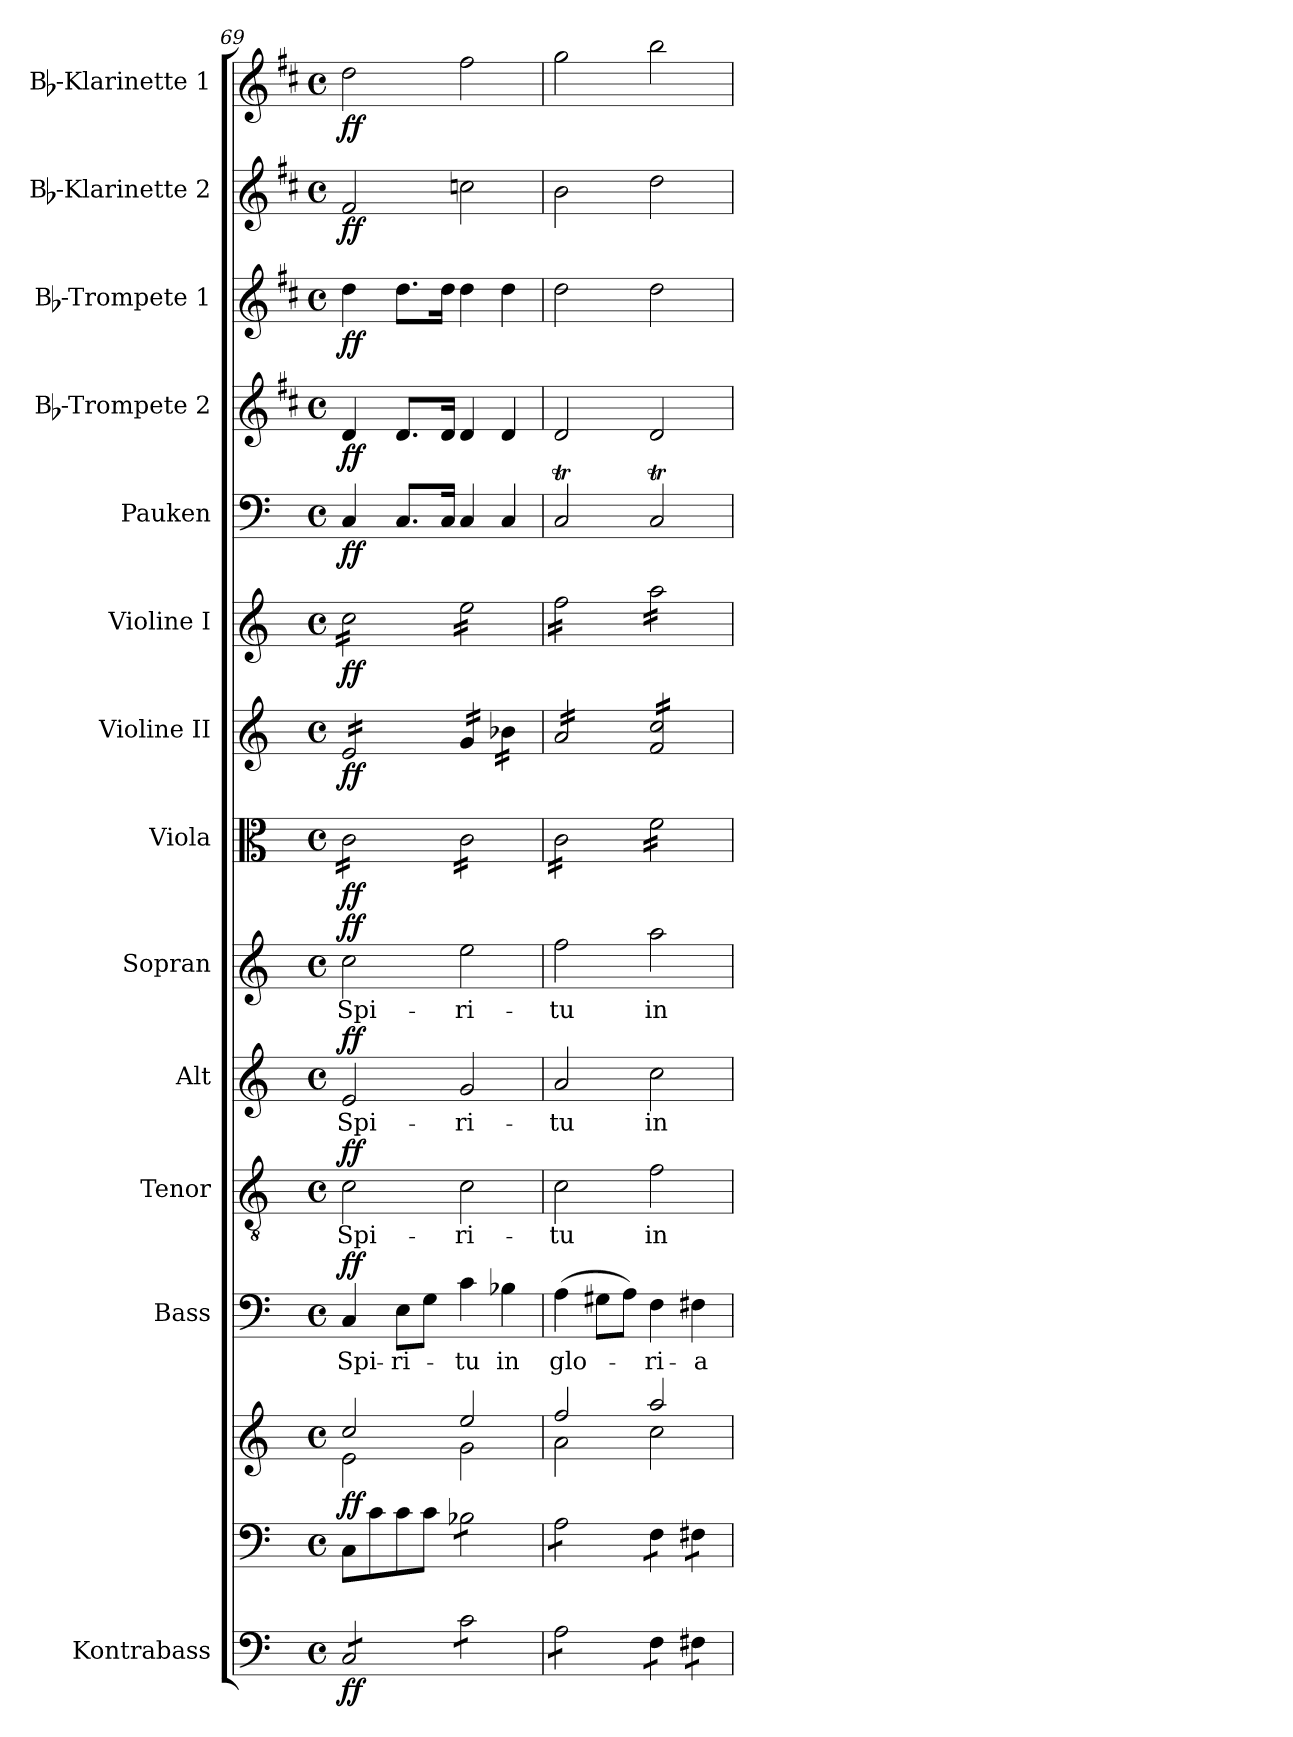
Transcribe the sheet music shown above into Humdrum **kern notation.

**kern	**dynam	**kern	**kern	**dynam	**kern	**text	**dynam	**kern	**text	**dynam	**kern	**text	**dynam	**kern	**text	**dynam	**kern	**dynam	**kern	**dynam	**kern	**dynam	**kern	**dynam	**kern	**dynam	**kern	**dynam	**kern	**dynam	**kern	**dynam
*part14	*part14	*part13	*part13	*part13	*part12	*part12	*part12	*part11	*part11	*part11	*part10	*part10	*part10	*part9	*part9	*part9	*part8	*part8	*part7	*part7	*part6	*part6	*part5	*part5	*part4	*part4	*part3	*part3	*part2	*part2	*part1	*part1
*staff15	*staff15	*staff14	*staff13	*staff13/14	*staff12	*staff12	*staff12	*staff11	*staff11	*staff11	*staff10	*staff10	*staff10	*staff9	*staff9	*staff9	*staff8	*staff8	*staff7	*staff7	*staff6	*staff6	*staff5	*staff5	*staff4	*staff4	*staff3	*staff3	*staff2	*staff2	*staff1	*staff1
*I"Kontrabass	*	*	*	*	*I"Bass	*	*	*I"Tenor	*	*	*I"Alt	*	*	*I"Sopran	*	*	*I"Viola	*	*I"Violine II	*	*I"Violine I	*	*I"Pauken	*	*I"Bb-Trompete 2	*	*I"Bb-Trompete 1	*	*I"Bb-Klarinette 2	*	*I"Bb-Klarinette 1	*
*I'Kb.	*	*	*	*	*I'B.	*	*	*I'T.	*	*	*I'A.	*	*	*I'S.	*	*	*I'Vla.	*	*I'Vl. II	*	*I'Vl. I	*	*I'Pk.	*	*I'Bb Trp. 2	*	*I'Bb Trp. 1	*	*I'Bb Kl. 2	*	*I'Bb Kl. 1	*
*clefF4	*	*clefF4	*clefG2	*	*clefF4	*	*	*clefGv2	*	*	*clefG2	*	*	*clefG2	*	*	*clefC3	*	*clefG2	*	*clefG2	*	*clefF4	*	*clefG2	*	*clefG2	*	*clefG2	*	*clefG2	*
*ITrd7c12	*	*	*	*	*	*	*	*	*	*	*	*	*	*	*	*	*	*	*	*	*	*	*	*	*ITrd1c2	*	*ITrd1c2	*	*ITrd1c2	*	*ITrd1c2	*
*k[]	*	*k[]	*k[]	*	*k[]	*	*	*k[]	*	*	*k[]	*	*	*k[]	*	*	*k[]	*	*k[]	*	*k[]	*	*k[]	*	*k[]	*	*k[]	*	*k[]	*	*k[]	*
*C:	*	*C:	*C:	*	*C:	*	*	*C:	*	*	*C:	*	*	*C:	*	*	*C:	*	*C:	*	*C:	*	*C:	*	*C:	*	*C:	*	*C:	*	*C:	*
*M4/4	*	*M4/4	*M4/4	*	*M4/4	*	*	*M4/4	*	*	*M4/4	*	*	*M4/4	*	*	*M4/4	*	*M4/4	*	*M4/4	*	*M4/4	*	*M4/4	*	*M4/4	*	*M4/4	*	*M4/4	*
*met(c)	*	*met(c)	*met(c)	*	*met(c)	*	*	*met(c)	*	*	*met(c)	*	*	*met(c)	*	*	*met(c)	*	*met(c)	*	*met(c)	*	*met(c)	*	*met(c)	*	*met(c)	*	*met(c)	*	*met(c)	*
=69	=69	=69	=69	=69	=69	=69	=69	=69	=69	=69	=69	=69	=69	=69	=69	=69	=69	=69	=69	=69	=69	=69	=69	=69	=69	=69	=69	=69	=69	=69	=69	=69
*	*	*	*^	*	*	*	*	*	*	*	*	*	*	*	*	*	*	*	*	*	*	*	*	*	*	*	*	*	*	*	*	*
!	!LO:DY:b	!	!	!	!LO:DY:b	!	!LO:LY:b	!LO:DY:a	!	!LO:LY:b	!LO:DY:a	!	!LO:LY:b	!LO:DY:a	!	!LO:LY:b	!LO:DY:a	!	!LO:DY:b	!	!LO:DY:b	!	!LO:DY:b	!	!LO:DY:b	!	!LO:DY:b	!	!LO:DY:b	!	!LO:DY:b	!	!LO:DY:b
*tremolo	*	*	*	*	*	*	*	*	*	*	*	*	*	*	*	*	*	*	*	*	*	*	*	*	*	*	*	*	*	*	*	*	*
*	*	*	*	*	*	*	*	*	*	*	*	*	*	*	*	*	*	*tremolo	*	*	*	*	*	*	*	*	*	*	*	*	*	*	*
*	*	*	*	*	*	*	*	*	*	*	*	*	*	*	*	*	*	*	*	*tremolo	*	*	*	*	*	*	*	*	*	*	*	*	*
*	*	*	*	*	*	*	*	*	*	*	*	*	*	*	*	*	*	*	*	*	*	*tremolo	*	*	*	*	*	*	*	*	*	*	*
8CC/L	ff	8C\L	2cc/	2e\	ff	4C/	Spi-	ff	2c\	Spi-	ff	2e/	Spi-	ff	2cc\	Spi-	ff	16c\LL	ff	16e/LL	ff	16cc\LL	ff	4C/	ff	4c/	ff	4cc\	ff	2e/	ff	2cc\	ff
.	.	.	.	.	.	.	.	.	.	.	.	.	.	.	.	.	.	16c\	.	16e/	.	16cc\	.	.	.	.	.	.	.	.	.	.	.
8CC/	.	8c\	.	.	.	.	.	.	.	.	.	.	.	.	.	.	.	16c\	.	16e/	.	16cc\	.	.	.	.	.	.	.	.	.	.	.
.	.	.	.	.	.	.	.	.	.	.	.	.	.	.	.	.	.	16c\	.	16e/	.	16cc\	.	.	.	.	.	.	.	.	.	.	.
!	!	!	!	!	!	!	!LO:LY:b	!	!	!	!	!	!	!	!	!	!	!	!	!	!	!	!	!	!	!	!	!	!	!	!	!	!
8CC/	.	8c\	.	.	.	8E\L	-ri-	.	.	.	.	.	.	.	.	.	.	16c\	.	16e/	.	16cc\	.	8.C/L	.	8.c/L	.	8.cc\L	.	.	.	.	.
.	.	.	.	.	.	.	.	.	.	.	.	.	.	.	.	.	.	16c\	.	16e/	.	16cc\	.	.	.	.	.	.	.	.	.	.	.
8CC/J	.	8c\J	.	.	.	8G\J	.	.	.	.	.	.	.	.	.	.	.	16c\	.	16e/	.	16cc\	.	.	.	.	.	.	.	.	.	.	.
.	.	.	.	.	.	.	.	.	.	.	.	.	.	.	.	.	.	16c\JJ	.	16e/JJ	.	16cc\JJ	.	16C/Jk	.	16c/Jk	.	16cc\Jk	.	.	.	.	.
!	!	!	!	!	!	!	!LO:LY:b	!	!	!LO:LY:b	!	!	!LO:LY:b	!	!	!LO:LY:b	!	!	!	!	!	!	!	!	!	!	!	!	!	!	!	!	!
*	*	*tremolo	*	*	*	*	*	*	*	*	*	*	*	*	*	*	*	*	*	*	*	*	*	*	*	*	*	*	*	*	*	*	*
8C\L	.	8B-X\L	2ee/	2g\	.	4c\	-tu	.	2c\	-ri-	.	2g/	-ri-	.	2ee\	-ri-	.	16c\LL	.	16g/LL	.	16ee\LL	.	4C/	.	4c/	.	4cc\	.	2b-X\	.	2ee\	.
.	.	.	.	.	.	.	.	.	.	.	.	.	.	.	.	.	.	16c\	.	16g/	.	16ee\	.	.	.	.	.	.	.	.	.	.	.
8C\	.	8B-X\	.	.	.	.	.	.	.	.	.	.	.	.	.	.	.	16c\	.	16g/	.	16ee\	.	.	.	.	.	.	.	.	.	.	.
.	.	.	.	.	.	.	.	.	.	.	.	.	.	.	.	.	.	16c\	.	16g/JJ	.	16ee\	.	.	.	.	.	.	.	.	.	.	.
!	!	!	!	!	!	!	!LO:LY:b	!	!	!	!	!	!	!	!	!	!	!	!	!	!	!	!	!	!	!	!	!	!	!	!	!	!
8C\	.	8B-X\	.	.	.	4B-X\	in	.	.	.	.	.	.	.	.	.	.	16c\	.	16b-X\LL	.	16ee\	.	4C/	.	4c/	.	4cc\	.	.	.	.	.
.	.	.	.	.	.	.	.	.	.	.	.	.	.	.	.	.	.	16c\	.	16b-X\	.	16ee\	.	.	.	.	.	.	.	.	.	.	.
8C\J	.	8B-X\J	.	.	.	.	.	.	.	.	.	.	.	.	.	.	.	16c\	.	16b-X\	.	16ee\	.	.	.	.	.	.	.	.	.	.	.
.	.	.	.	.	.	.	.	.	.	.	.	.	.	.	.	.	.	16c\JJ	.	16b-X\JJ	.	16ee\JJ	.	.	.	.	.	.	.	.	.	.	.
!!LO:PB:g=z
=70	=70	=70	=70	=70	=70	=70	=70	=70	=70	=70	=70	=70	=70	=70	=70	=70	=70	=70	=70	=70	=70	=70	=70	=70	=70	=70	=70	=70	=70	=70	=70	=70	=70
!	!	!	!	!	!	!	!LO:LY:b	!	!	!LO:LY:b	!	!	!LO:LY:b	!	!	!LO:LY:b	!	!	!	!	!	!	!	!	!	!	!	!	!	!	!	!	!
8AA\L	.	8A\L	2ff/	2a\	.	(>4A\	glo-	.	2c\	-tu	.	2a/	-tu	.	2ff\	-tu	.	16c\LL	.	16a/LL	.	16ff\LL	.	2CT/	.	2c/	.	2cc\	.	2a\	.	2ff\	.
.	.	.	.	.	.	.	.	.	.	.	.	.	.	.	.	.	.	16c\	.	16a/	.	16ff\	.	.	.	.	.	.	.	.	.	.	.
8AA\	.	8A\	.	.	.	.	.	.	.	.	.	.	.	.	.	.	.	16c\	.	16a/	.	16ff\	.	.	.	.	.	.	.	.	.	.	.
.	.	.	.	.	.	.	.	.	.	.	.	.	.	.	.	.	.	16c\	.	16a/	.	16ff\	.	.	.	.	.	.	.	.	.	.	.
8AA\	.	8A\	.	.	.	8G#X\L	.	.	.	.	.	.	.	.	.	.	.	16c\	.	16a/	.	16ff\	.	.	.	.	.	.	.	.	.	.	.
.	.	.	.	.	.	.	.	.	.	.	.	.	.	.	.	.	.	16c\	.	16a/	.	16ff\	.	.	.	.	.	.	.	.	.	.	.
8AA\J	.	8A\J	.	.	.	8A\J)	.	.	.	.	.	.	.	.	.	.	.	16c\	.	16a/	.	16ff\	.	.	.	.	.	.	.	.	.	.	.
.	.	.	.	.	.	.	.	.	.	.	.	.	.	.	.	.	.	16c\JJ	.	16a/JJ	.	16ff\JJ	.	.	.	.	.	.	.	.	.	.	.
!	!	!	!	!	!	!	!LO:LY:b	!	!	!LO:LY:b	!	!	!LO:LY:b	!	!	!LO:LY:b	!	!	!	!	!	!	!	!	!	!	!	!	!	!	!	!	!
8FF\L	.	8F\L	2aa/	2cc\	.	4F\	-ri-	.	2f\	in	.	2cc\	in	.	2aa\	in	.	16f\LL	.	16f/ 16cc/LL	.	16aa\LL	.	2CT/	.	2c/	.	2cc\	.	2cc\	.	2aa\	.
.	.	.	.	.	.	.	.	.	.	.	.	.	.	.	.	.	.	16f\	.	16f/ 16cc/	.	16aa\	.	.	.	.	.	.	.	.	.	.	.
8FF\J	.	8F\J	.	.	.	.	.	.	.	.	.	.	.	.	.	.	.	16f\	.	16f/ 16cc/	.	16aa\	.	.	.	.	.	.	.	.	.	.	.
.	.	.	.	.	.	.	.	.	.	.	.	.	.	.	.	.	.	16f\	.	16f/ 16cc/	.	16aa\	.	.	.	.	.	.	.	.	.	.	.
!	!	!	!	!	!	!	!LO:LY:b	!	!	!	!	!	!	!	!	!	!	!	!	!	!	!	!	!	!	!	!	!	!	!	!	!	!
8FF#X\L	.	8F#X\L	.	.	.	4F#X\	-a	.	.	.	.	.	.	.	.	.	.	16f\	.	16f/ 16cc/	.	16aa\	.	.	.	.	.	.	.	.	.	.	.
.	.	.	.	.	.	.	.	.	.	.	.	.	.	.	.	.	.	16f\	.	16f/ 16cc/	.	16aa\	.	.	.	.	.	.	.	.	.	.	.
8FF#X\J	.	8F#X\J	.	.	.	.	.	.	.	.	.	.	.	.	.	.	.	16f\	.	16f/ 16cc/	.	16aa\	.	.	.	.	.	.	.	.	.	.	.
*	*	*Xtremolo	*	*	*	*	*	*	*	*	*	*	*	*	*	*	*	*	*	*	*	*	*	*	*	*	*	*	*	*	*	*	*
*Xtremolo	*	*	*	*	*	*	*	*	*	*	*	*	*	*	*	*	*	*	*	*	*	*	*	*	*	*	*	*	*	*	*	*	*
.	.	.	.	.	.	.	.	.	.	.	.	.	.	.	.	.	.	16f\JJ	.	16f/ 16cc/JJ	.	16aa\JJ	.	.	.	.	.	.	.	.	.	.	.
*	*	*	*	*	*	*	*	*	*	*	*	*	*	*	*	*	*	*	*	*	*	*Xtremolo	*	*	*	*	*	*	*	*	*	*	*
*	*	*	*	*	*	*	*	*	*	*	*	*	*	*	*	*	*	*	*	*Xtremolo	*	*	*	*	*	*	*	*	*	*	*	*	*
*	*	*	*	*	*	*	*	*	*	*	*	*	*	*	*	*	*	*Xtremolo	*	*	*	*	*	*	*	*	*	*	*	*	*	*	*
*	*	*	*v	*v	*	*	*	*	*	*	*	*	*	*	*	*	*	*	*	*	*	*	*	*	*	*	*	*	*	*	*	*	*
=	=	=	=	=	=	=	=	=	=	=	=	=	=	=	=	=	=	=	=	=	=	=	=	=	=	=	=	=	=	=	=	=
*-	*-	*-	*-	*-	*-	*-	*-	*-	*-	*-	*-	*-	*-	*-	*-	*-	*-	*-	*-	*-	*-	*-	*-	*-	*-	*-	*-	*-	*-	*-	*-	*-
